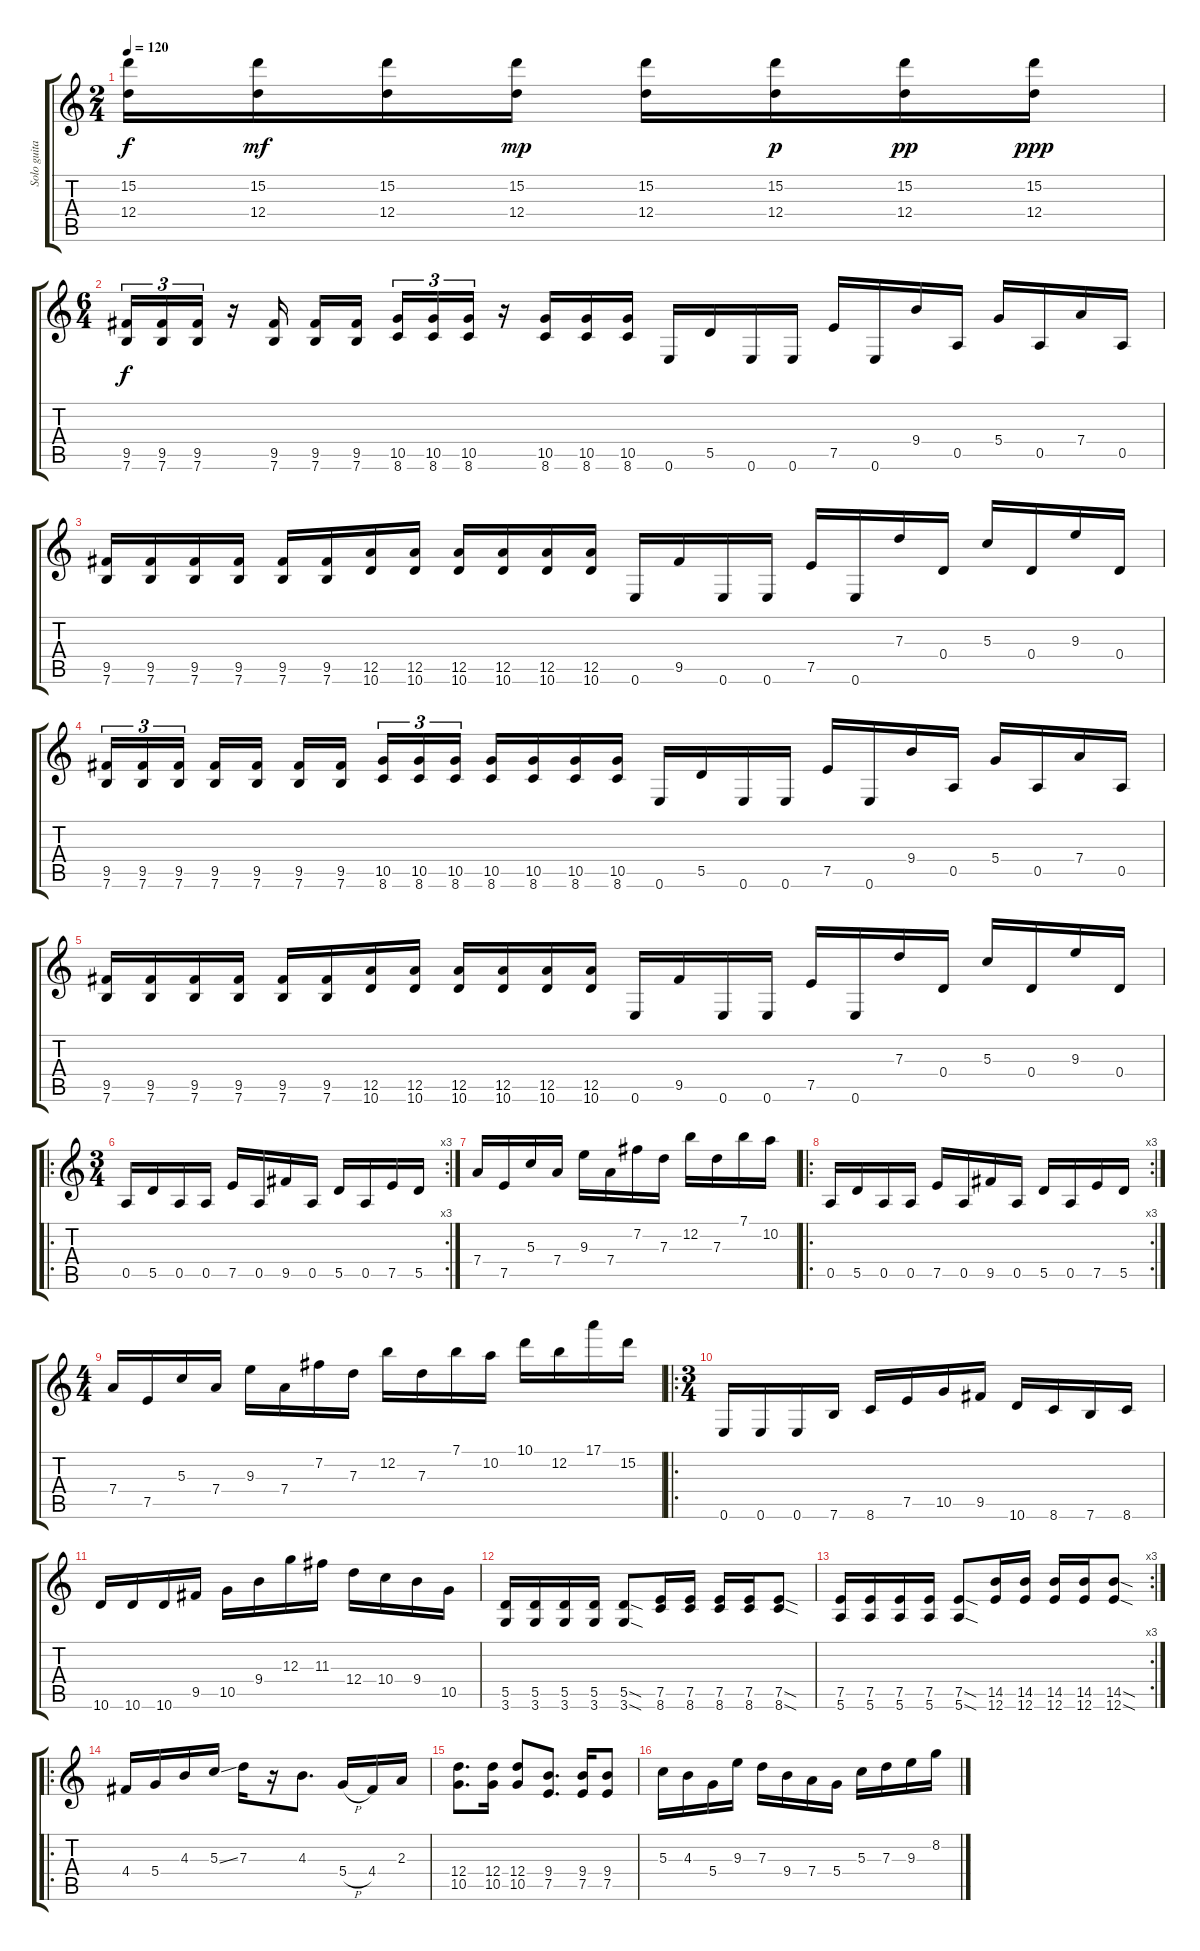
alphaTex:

\track ("Solo guitar" "Solo guita") {instrument distortionguitar}
\staff {score tabs}
\tuning (E4 B3 G3 D3 A2 E2) {hide}
\ts (2 4)
\tempo 120
\clef g2
\ks c
(15.2 12.4).16{dy f} (15.2 12.4).16{dy mf} (15.2 12.4).16 (15.2 12.4).16{dy mp} (15.2 12.4).16 (15.2 12.4).16{dy p} (15.2 12.4).16{dy pp} (15.2 12.4).16{dy ppp} |
\ts (6 4)
(9.5 7.6).16{tu (3 2) dy f} (9.5 7.6).16{tu (3 2)} (9.5 7.6).16{tu (3 2)} r.16 (9.5 7.6).16 (9.5 7.6).16 (9.5 7.6).16{beam splitsecondary} (10.5 8.6).16{tu (3 2)} (10.5 8.6).16{tu (3 2)} (10.5 8.6).16{tu (3 2)} r.16 (10.5 8.6).16 (10.5 8.6).16 (10.5 8.6).16 0.6.16 5.5.16 0.6.16 0.6.16 7.5.16 0.6.16 9.4.16 0.5.16 5.4.16 0.5.16 7.4.16 0.5.16 |
(9.5 7.6).16 (9.5 7.6).16 (9.5 7.6).16 (9.5 7.6).16 (9.5 7.6).16 (9.5 7.6).16 (12.5 10.6).16 (12.5 10.6).16 (12.5 10.6).16 (12.5 10.6).16 (12.5 10.6).16 (12.5 10.6).16 0.6.16 9.5.16 0.6.16 0.6.16 7.5.16 0.6.16 7.3.16 0.4.16 5.3.16 0.4.16 9.3.16 0.4.16 |
(9.5 7.6).16{tu (3 2)} (9.5 7.6).16{tu (3 2)} (9.5 7.6).16{tu (3 2) beam splitsecondary} (9.5 7.6).16 (9.5 7.6).16 (9.5 7.6).16 (9.5 7.6).16{beam splitsecondary} (10.5 8.6).16{tu (3 2)} (10.5 8.6).16{tu (3 2)} (10.5 8.6).16{tu (3 2) beam splitsecondary} (10.5 8.6).16 (10.5 8.6).16 (10.5 8.6).16 (10.5 8.6).16 0.6.16 5.5.16 0.6.16 0.6.16 7.5.16 0.6.16 9.4.16 0.5.16 5.4.16 0.5.16 7.4.16 0.5.16 |
(9.5 7.6).16 (9.5 7.6).16 (9.5 7.6).16 (9.5 7.6).16 (9.5 7.6).16 (9.5 7.6).16 (12.5 10.6).16 (12.5 10.6).16 (12.5 10.6).16 (12.5 10.6).16 (12.5 10.6).16 (12.5 10.6).16 0.6.16 9.5.16 0.6.16 0.6.16 7.5.16 0.6.16 7.3.16 0.4.16 5.3.16 0.4.16 9.3.16 0.4.16 |
\ro
\rc 3
\ts (3 4)
0.5.16 5.5.16 0.5.16 0.5.16 7.5.16 0.5.16 9.5.16 0.5.16 5.5.16 0.5.16 7.5.16 5.5.16 |
7.4.16 7.5.16 5.3.16 7.4.16 9.3.16 7.4.16 7.2.16 7.3.16 12.2.16 7.3.16 7.1.16 10.2.16 |
\ro
\rc 3
0.5.16 5.5.16 0.5.16 0.5.16 7.5.16 0.5.16 9.5.16 0.5.16 5.5.16 0.5.16 7.5.16 5.5.16 |
\ts (4 4)
7.4.16 7.5.16 5.3.16 7.4.16 9.3.16 7.4.16 7.2.16 7.3.16 12.2.16 7.3.16 7.1.16 10.2.16 10.1.16 12.2.16 17.1.16 15.2.16 |
\ro
\ts (3 4)
0.6.16 0.6.16 0.6.16 7.6.16 8.6.16 7.5.16 10.5.16 9.5.16 10.6.16 8.6.16 7.6.16 8.6.16 |
10.6.16 10.6.16 10.6.16 9.5.16 10.5.16 9.4.16 12.3.16 11.3.16 12.4.16 10.4.16 9.4.16 10.5.16 |
(5.5 3.6).16 (5.5 3.6).16 (5.5 3.6).16 (5.5 3.6).16 (5.5{sod} 3.6{sod}).8 (7.5 8.6).16 (7.5 8.6).16 (7.5 8.6).16 (7.5 8.6).16 (7.5{sod} 8.6{sod}).8 |
\rc 3
(7.5 5.6).16 (7.5 5.6).16 (7.5 5.6).16 (7.5 5.6).16 (7.5{sod} 5.6{sod}).8 (14.5 12.6).16 (14.5 12.6).16 (14.5 12.6).16 (14.5 12.6).16 (14.5{sod} 12.6{sod}).8 |
\ro
4.4.16 5.4.16 4.3.16 5.3{ss}.16 7.3.16 r.16 4.3.8{d} 5.4{h}.16 4.4.16 2.3.16 |
(12.4 10.5).8{d} (12.4 10.5).16 (12.4 10.5).8 (9.4 7.5).8{d} (9.4 7.5).16 (9.4 7.5).8 |
5.3.16 4.3.16 5.4.16 9.3.16 7.3.16 9.4.16 7.4.16 5.4.16 5.3.16 7.3.16 9.3.16 8.2.16
